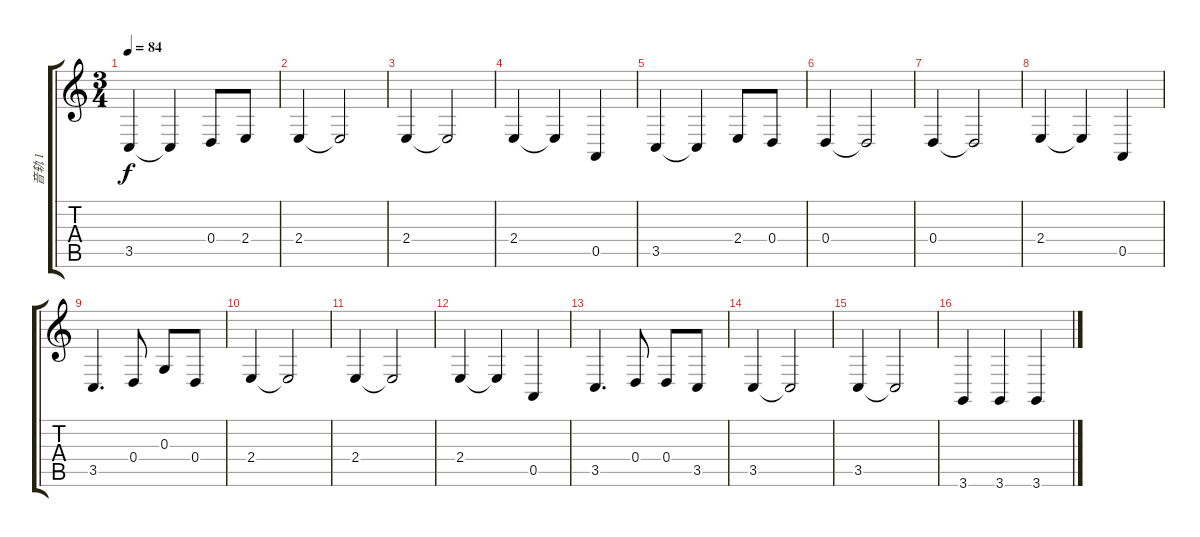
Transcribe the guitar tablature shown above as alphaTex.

\track ("音轨 1" "音轨 1") {instrument churchorgan}
\staff {score tabs}
\tuning (E4 B3 G3 D3 A2 E2) {hide}
\ts (3 4)
\tempo 84
\clef g2
\ks c
3.5.4{dy f} 3.5{t}.4 0.4.8 2.4.8 |
2.4.4 2.4{t}.2 |
2.4.4 2.4{t}.2 |
2.4.4 2.4{t}.4 0.5.4 |
3.5.4 3.5{t}.4 2.4.8 0.4.8 |
0.4.4 0.4{t}.2 |
0.4.4 0.4{t}.2 |
2.4.4 2.4{t}.4 0.5.4 |
3.5.4{d} 0.4.8 0.3.8 0.4.8 |
2.4.4 2.4{t}.2 |
2.4.4 2.4{t}.2 |
2.4.4 2.4{t}.4 0.5.4 |
3.5.4{d} 0.4.8 0.4.8 3.5.8 |
3.5.4 3.5{t}.2 |
3.5.4 3.5{t}.2 |
3.6.4 3.6.4 3.6.4
